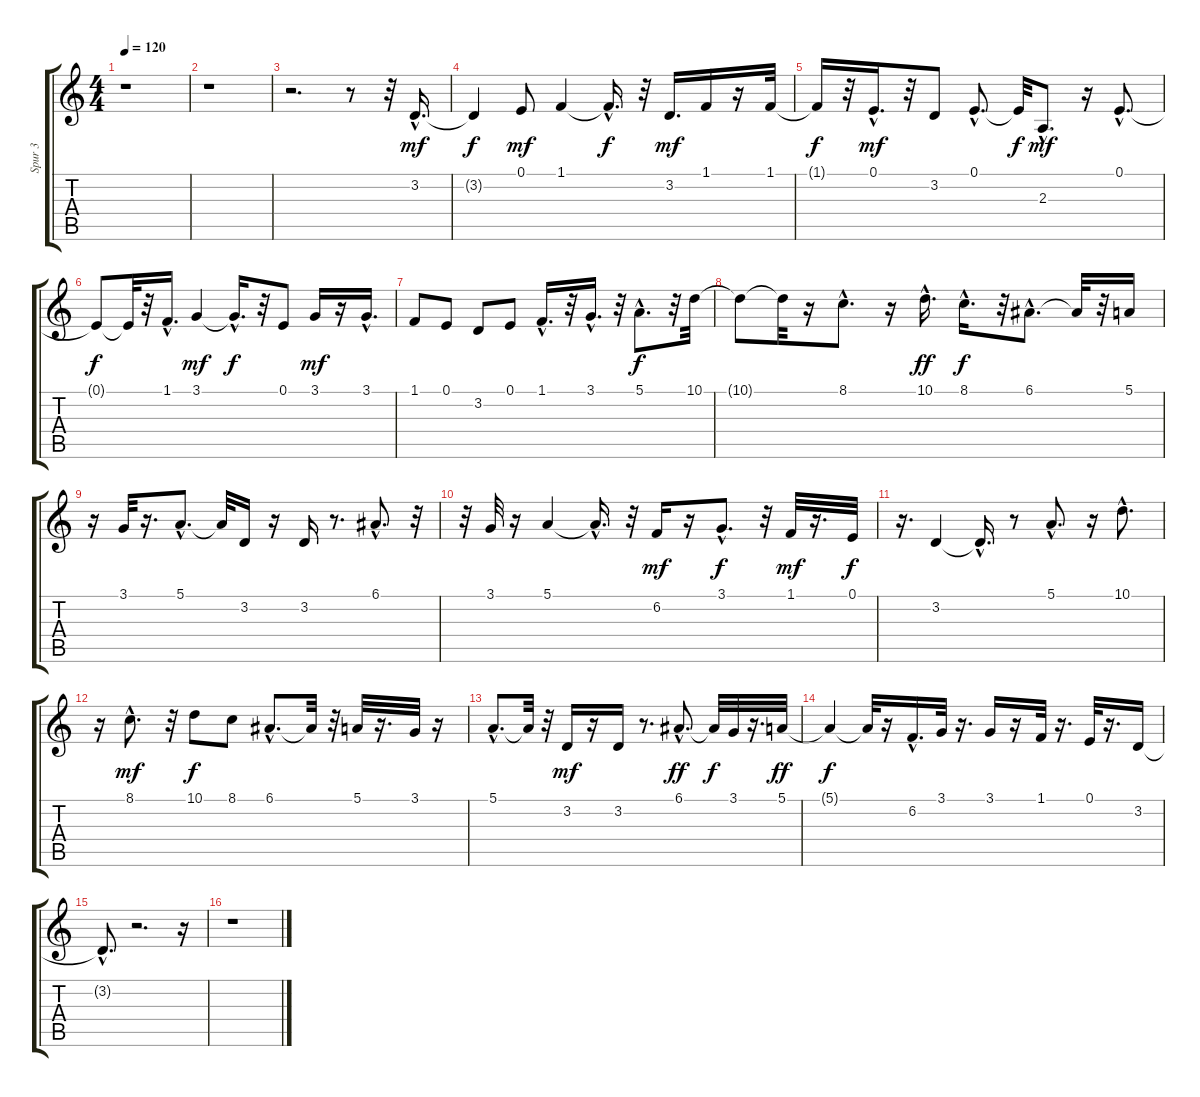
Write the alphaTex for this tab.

\track ("Spur 3" "Spur 3") {instrument harmonica}
\staff {score tabs}
\tuning (E4 B3 G3 D3 A2 E2) {hide}
\ts (4 4)
\tempo 120
\clef g2
\ks c
r.1{dy f} |
r.1 |
r.2{d} r.8 r.32 3.2{hac}.16{d dy mf} |
3.2{t}.4{dy f} 0.1.8{dy mf} 1.1.4 1.1{hac t}.16{d dy f} r.32 3.2.16{d dy mf} 1.1.16 r.16 1.1.32 |
1.1{t}.16{dy f} r.32 0.1{hac}.16{d dy mf} r.32 3.2.8 0.1{hac}.8{d} 0.1{t}.32{dy f} 2.3{hac}.8{d dy mf} r.16 0.1{hac}.8{d} |
0.1{t}.8{dy f} 0.1{t}.32 r.32 1.1{hac}.16{d} 3.1.4{dy mf} 3.1{hac t}.16{d dy f} r.32 0.1.8 3.1.16{dy mf} r.16 3.1{hac}.16{d} |
1.1.8 0.1.8 3.2.8 0.1.8 1.1{hac}.16{d} r.32 3.1{hac}.16{d} r.32 5.1{hac}.8{d dy f} r.32 10.1.32 |
10.1{t}.8 10.1{t}.32 r.16 8.1{hac}.8{d} r.16 10.1{hac}.16{d dy ff} 8.1{hac}.16{d dy f} r.32 6.1{hac}.8{d} 6.1{t}.32 r.32 5.1.16 |
r.16 3.1.32 r.16{d} 5.1{hac}.8{d} 5.1{t}.32 3.2.16 r.16 3.2.16 r.8{d} 6.1{hac}.8{d} r.32 |
r.32 3.1.32 r.16 5.1.4 5.1{hac t}.16{d} r.32 6.2.16{dy mf} r.16 3.1{hac}.8{d dy f} r.32 1.1.32{dy mf} r.16{d} 0.1.32{dy f} |
r.16{d} 3.2.4 3.2{hac t}.16{d} r.8 5.1{hac}.8{d} r.16 10.1{hac}.8{d} |
r.16 8.1{hac}.8{d dy mf} r.32 10.1.8{dy f} 8.1.8 6.1{hac}.8{d} 6.1{t}.32 r.32 5.1.32 r.16{d} 3.1.32 r.16 |
5.1{hac}.8{d} 5.1{t}.32 r.32 3.2.16{dy mf} r.16 3.2.16 r.8{d} 6.1{hac}.8{d dy ff} 6.1{t}.32{dy f} 3.1.32 r.16{d} 5.1.32{dy ff} |
5.1{t}.4{dy f} 5.1{t}.32 r.16 6.2{hac}.16{d} 3.1.32 r.16{d} 3.1.16 r.16 1.1.32 r.16{d} 0.1.32 r.16{d} 3.2.16 |
3.2{hac t}.8{d} r.2{d} r.16 |
r.1
